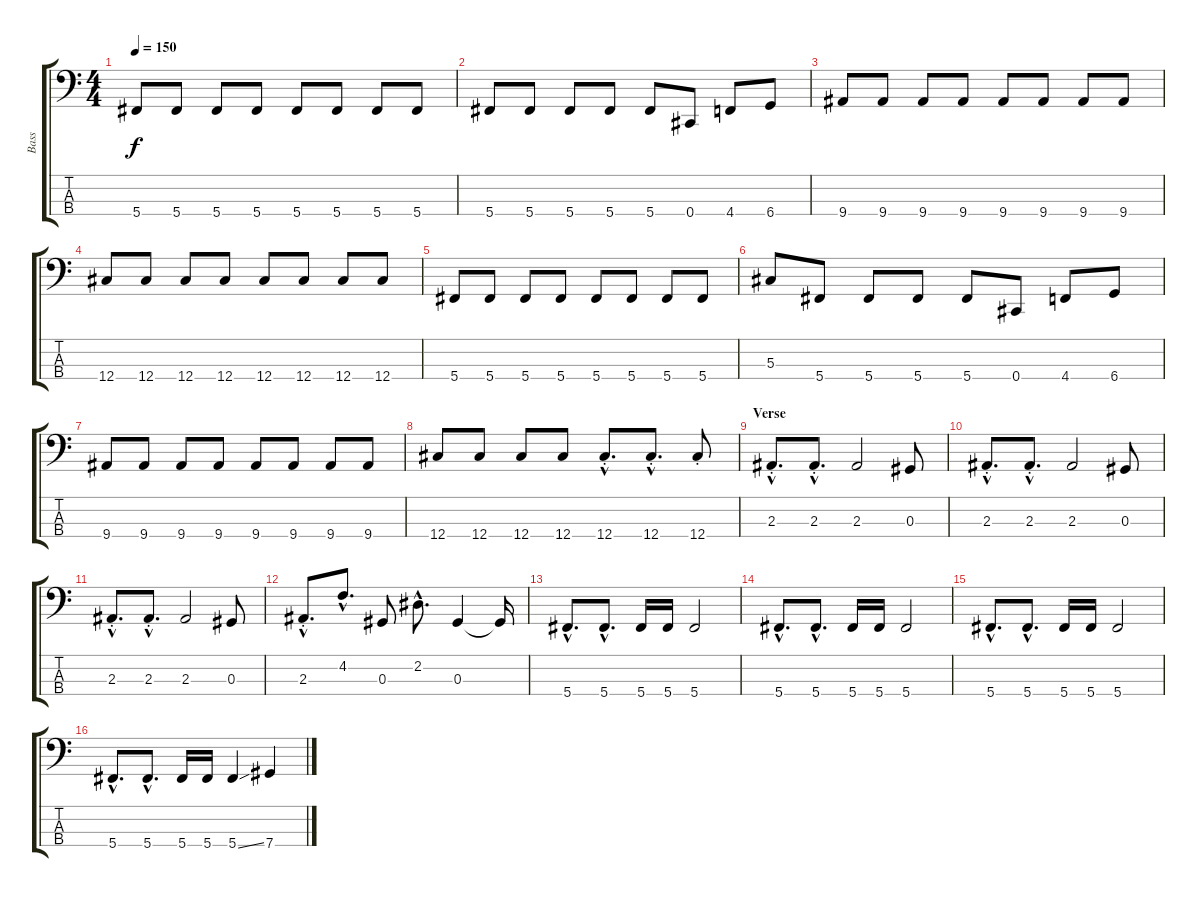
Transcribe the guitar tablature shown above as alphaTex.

\track ("Bass" "Bass") {instrument electricbassfinger}
\staff {score tabs}
\tuning (Gb2 Db2 Ab1 Db1) {hide}
\ts (4 4)
\tempo 150
\clef f4
\ks c
5.4.8{dy f} 5.4.8 5.4.8 5.4.8 5.4.8 5.4.8 5.4.8 5.4.8 |
5.4.8 5.4.8 5.4.8 5.4.8 5.4.8 0.4.8 4.4.8 6.4.8 |
9.4.8 9.4.8 9.4.8 9.4.8 9.4.8 9.4.8 9.4.8 9.4.8 |
12.4.8 12.4.8 12.4.8 12.4.8 12.4.8 12.4.8 12.4.8 12.4.8 |
5.4.8 5.4.8 5.4.8 5.4.8 5.4.8 5.4.8 5.4.8 5.4.8 |
5.3.8 5.4.8 5.4.8 5.4.8 5.4.8 0.4.8 4.4.8 6.4.8 |
9.4.8 9.4.8 9.4.8 9.4.8 9.4.8 9.4.8 9.4.8 9.4.8 |
12.4.8 12.4.8 12.4.8 12.4.8 12.4{hac st}.8{d} 12.4{hac st}.8{d} 12.4{st}.8 |
\section ("" "Verse")
2.3{hac st}.8{d} 2.3{hac st}.8{d} 2.3.2 0.3.8 |
2.3{hac st}.8{d} 2.3{hac st}.8{d} 2.3.2 0.3.8 |
2.3{hac st}.8{d} 2.3{hac st}.8{d} 2.3.2 0.3.8 |
2.3{hac st}.8{d} 4.2{hac}.8{d} 0.3.8 2.2{hac}.8{d} 0.3.4 0.3{t}.16 |
5.4{hac}.8{d} 5.4{hac}.8{d} 5.4.16 5.4.16 5.4.2 |
5.4{hac}.8{d} 5.4{hac}.8{d} 5.4.16 5.4.16 5.4.2 |
5.4{hac}.8{d} 5.4{hac}.8{d} 5.4.16 5.4.16 5.4.2 |
5.4{hac}.8{d} 5.4{hac}.8{d} 5.4.16 5.4.16 5.4{ss}.4 7.4.4
